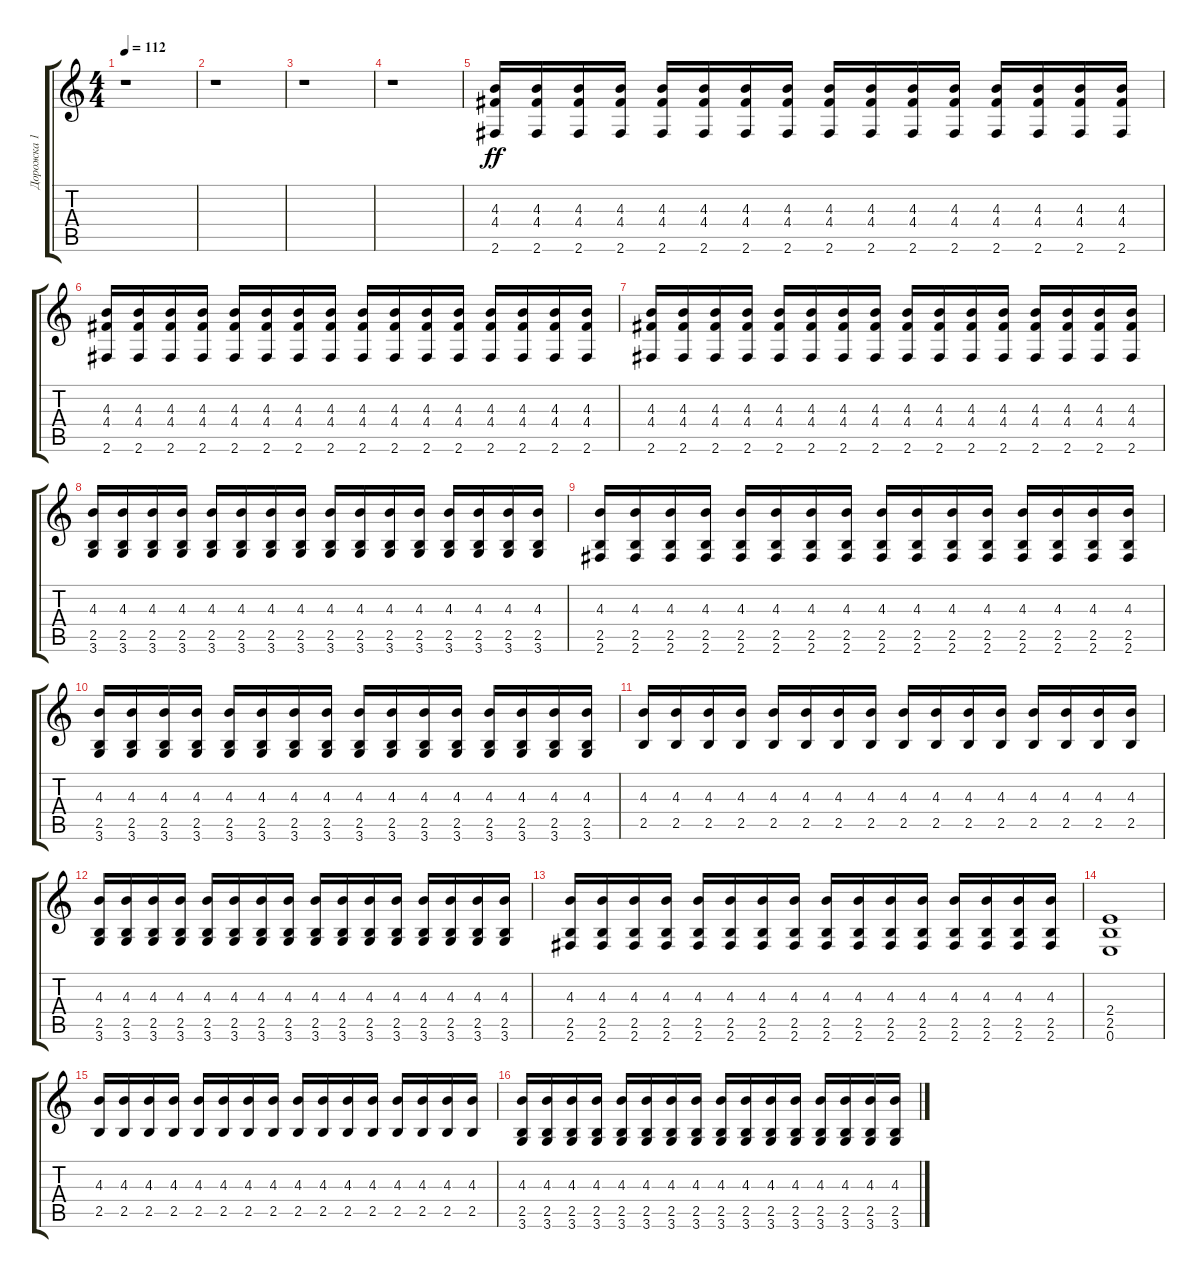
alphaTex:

\track ("Дорожка 1" "Дорожка 1") {instrument distortionguitar}
\staff {score tabs}
\tuning (E4 B3 G3 D3 A2 E2) {hide}
\ts (4 4)
\tempo 112
\clef g2
\ks c
r.1{dy ff instrument distortionguitar} |
r.1 |
r.1 |
r.1 |
(4.3 4.4 2.6).16 (4.3 4.4 2.6).16 (4.3 4.4 2.6).16 (4.3 4.4 2.6).16 (4.3 4.4 2.6).16 (4.3 4.4 2.6).16 (4.3 4.4 2.6).16 (4.3 4.4 2.6).16 (4.3 4.4 2.6).16 (4.3 4.4 2.6).16 (4.3 4.4 2.6).16 (4.3 4.4 2.6).16 (4.3 4.4 2.6).16 (4.3 4.4 2.6).16 (4.3 4.4 2.6).16 (4.3 4.4 2.6).16 |
(4.3 4.4 2.6).16 (4.3 4.4 2.6).16 (4.3 4.4 2.6).16 (4.3 4.4 2.6).16 (4.3 4.4 2.6).16 (4.3 4.4 2.6).16 (4.3 4.4 2.6).16 (4.3 4.4 2.6).16 (4.3 4.4 2.6).16 (4.3 4.4 2.6).16 (4.3 4.4 2.6).16 (4.3 4.4 2.6).16 (4.3 4.4 2.6).16 (4.3 4.4 2.6).16 (4.3 4.4 2.6).16 (4.3 4.4 2.6).16 |
(4.3 4.4 2.6).16 (4.3 4.4 2.6).16 (4.3 4.4 2.6).16 (4.3 4.4 2.6).16 (4.3 4.4 2.6).16 (4.3 4.4 2.6).16 (4.3 4.4 2.6).16 (4.3 4.4 2.6).16 (4.3 4.4 2.6).16 (4.3 4.4 2.6).16 (4.3 4.4 2.6).16 (4.3 4.4 2.6).16 (4.3 4.4 2.6).16 (4.3 4.4 2.6).16 (4.3 4.4 2.6).16 (4.3 4.4 2.6).16 |
(4.3 2.5 3.6).16 (4.3 2.5 3.6).16 (4.3 2.5 3.6).16 (4.3 2.5 3.6).16 (4.3 2.5 3.6).16 (4.3 2.5 3.6).16 (4.3 2.5 3.6).16 (4.3 2.5 3.6).16 (4.3 2.5 3.6).16 (4.3 2.5 3.6).16 (4.3 2.5 3.6).16 (4.3 2.5 3.6).16 (4.3 2.5 3.6).16 (4.3 2.5 3.6).16 (4.3 2.5 3.6).16 (4.3 2.5 3.6).16 |
(4.3 2.5 2.6).16 (4.3 2.5 2.6).16 (4.3 2.5 2.6).16 (4.3 2.5 2.6).16 (4.3 2.5 2.6).16 (4.3 2.5 2.6).16 (4.3 2.5 2.6).16 (4.3 2.5 2.6).16 (4.3 2.5 2.6).16 (4.3 2.5 2.6).16 (4.3 2.5 2.6).16 (4.3 2.5 2.6).16 (4.3 2.5 2.6).16 (4.3 2.5 2.6).16 (4.3 2.5 2.6).16 (4.3 2.5 2.6).16 |
(4.3 2.5 3.6).16 (4.3 2.5 3.6).16 (4.3 2.5 3.6).16 (4.3 2.5 3.6).16 (4.3 2.5 3.6).16 (4.3 2.5 3.6).16 (4.3 2.5 3.6).16 (4.3 2.5 3.6).16 (4.3 2.5 3.6).16 (4.3 2.5 3.6).16 (4.3 2.5 3.6).16 (4.3 2.5 3.6).16 (4.3 2.5 3.6).16 (4.3 2.5 3.6).16 (4.3 2.5 3.6).16 (4.3 2.5 3.6).16 |
(4.3 2.5).16 (4.3 2.5).16 (4.3 2.5).16 (4.3 2.5).16 (4.3 2.5).16 (4.3 2.5).16 (4.3 2.5).16 (4.3 2.5).16 (4.3 2.5).16 (4.3 2.5).16 (4.3 2.5).16 (4.3 2.5).16 (4.3 2.5).16 (4.3 2.5).16 (4.3 2.5).16 (4.3 2.5).16 |
(4.3 2.5 3.6).16 (4.3 2.5 3.6).16 (4.3 2.5 3.6).16 (4.3 2.5 3.6).16 (4.3 2.5 3.6).16 (4.3 2.5 3.6).16 (4.3 2.5 3.6).16 (4.3 2.5 3.6).16 (4.3 2.5 3.6).16 (4.3 2.5 3.6).16 (4.3 2.5 3.6).16 (4.3 2.5 3.6).16 (4.3 2.5 3.6).16 (4.3 2.5 3.6).16 (4.3 2.5 3.6).16 (4.3 2.5 3.6).16 |
(4.3 2.5 2.6).16 (4.3 2.5 2.6).16 (4.3 2.5 2.6).16 (4.3 2.5 2.6).16 (4.3 2.5 2.6).16 (4.3 2.5 2.6).16 (4.3 2.5 2.6).16 (4.3 2.5 2.6).16 (4.3 2.5 2.6).16 (4.3 2.5 2.6).16 (4.3 2.5 2.6).16 (4.3 2.5 2.6).16 (4.3 2.5 2.6).16 (4.3 2.5 2.6).16 (4.3 2.5 2.6).16 (4.3 2.5 2.6).16 |
(2.4 2.5 0.6).1 |
(4.3 2.5).16 (4.3 2.5).16 (4.3 2.5).16 (4.3 2.5).16 (4.3 2.5).16 (4.3 2.5).16 (4.3 2.5).16 (4.3 2.5).16 (4.3 2.5).16 (4.3 2.5).16 (4.3 2.5).16 (4.3 2.5).16 (4.3 2.5).16 (4.3 2.5).16 (4.3 2.5).16 (4.3 2.5).16 |
(4.3 2.5 3.6).16 (4.3 2.5 3.6).16 (4.3 2.5 3.6).16 (4.3 2.5 3.6).16 (4.3 2.5 3.6).16 (4.3 2.5 3.6).16 (4.3 2.5 3.6).16 (4.3 2.5 3.6).16 (4.3 2.5 3.6).16 (4.3 2.5 3.6).16 (4.3 2.5 3.6).16 (4.3 2.5 3.6).16 (4.3 2.5 3.6).16 (4.3 2.5 3.6).16 (4.3 2.5 3.6).16 (4.3 2.5 3.6).16
